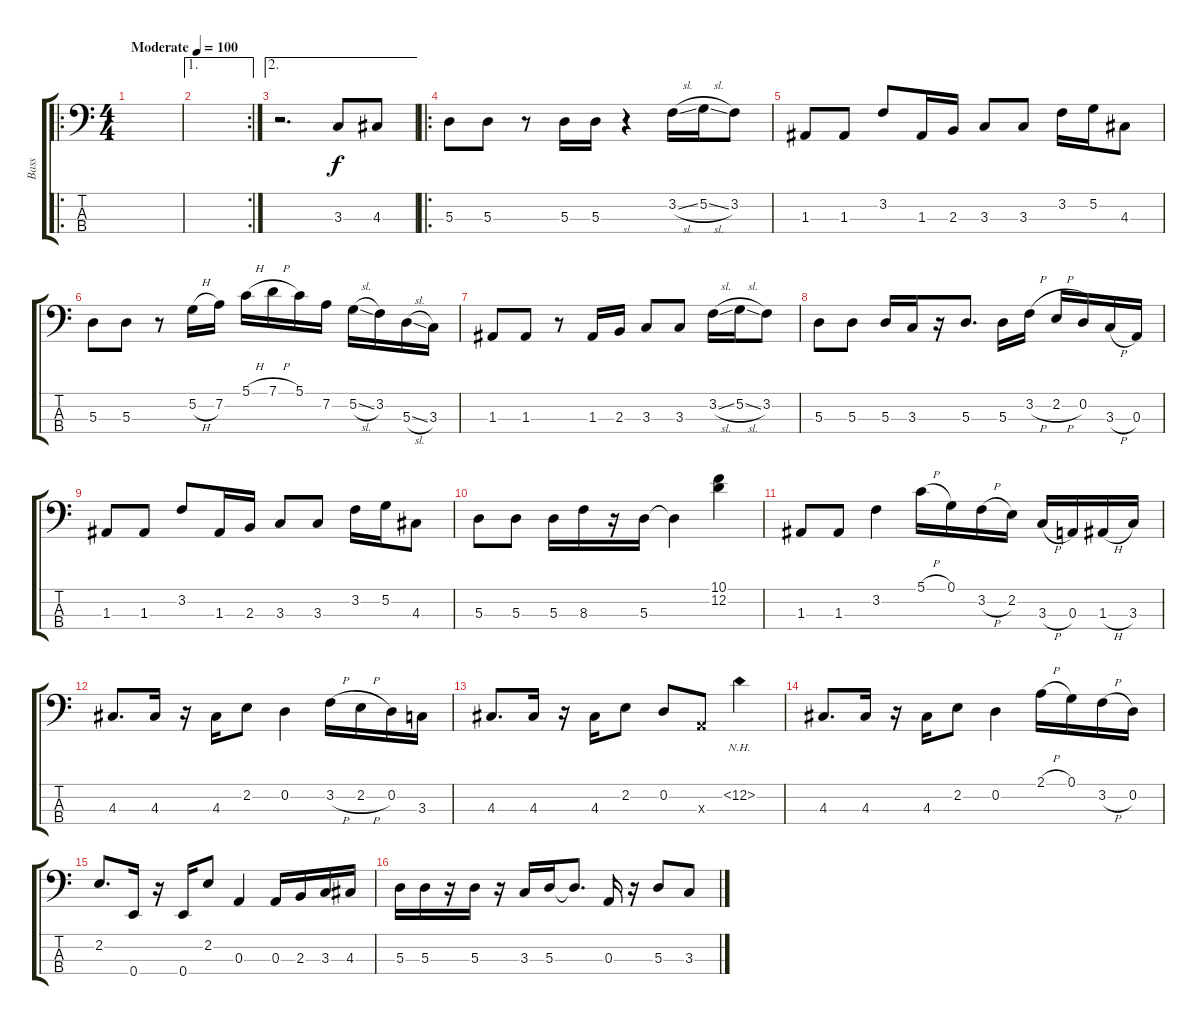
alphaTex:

\track ("Bass" "Bass") {instrument electricbassfinger}
\staff {score tabs}
\tuning (G2 D2 A1 E1) {hide}
\ro
\ts (4 4)
\tempo (100 "Moderate")
\clef f4
\ks c
|
\ae 1
\rc 2
|
\ae 2
r.2{d} 3.3.8 4.3.8 |
\ro
5.3.8 5.3.8 r.8 5.3.16 5.3.16 r.4 3.2{sl}.16 5.2{sl}.16 3.2.8 |
1.3.8 1.3.8 3.2.8 1.3.16 2.3.16 3.3.8 3.3.8 3.2.16 5.2.16 4.3.8 |
5.3.8 5.3.8 r.8 5.2{h}.16 7.2.16 5.1{h}.16 7.1{h}.16 5.1.16 7.2.16 5.2{sl}.16 3.2.16 5.3{sl}.16 3.3.16 |
1.3.8 1.3.8 r.8 1.3.16 2.3.16 3.3.8 3.3.8 3.2{sl}.16 5.2{sl}.16 3.2.8 |
5.3.8 5.3.8 5.3.16 3.3.16 r.16 5.3.8{d} 5.3.16 3.2{h}.16 2.2{h}.16 0.2.16 3.3{h}.16 0.3.16 |
1.3.8 1.3.8 3.2.8 1.3.16 2.3.16 3.3.8 3.3.8 3.2.16 5.2.16 4.3.8 |
5.3.8 5.3.8 5.3.16 8.3.16 r.16 5.3.16 5.3{t}.4 (10.1 12.2).4 |
1.3.8 1.3.8 3.2.4 5.1{h}.16 0.1.16 3.2{h}.16 2.2.16 3.3{h}.16 0.3.16 1.3{h}.16 3.3.16 |
4.3.8{d} 4.3.16 r.16 4.3.16 2.2.8 0.2.4 3.2{h}.16 2.2{h}.16 0.2.16 3.3.16 |
4.3.8{d} 4.3.16 r.16 4.3.16 2.2.8 0.2.8 0.3{x}.8 12.2{nh}.4 |
4.3.8{d} 4.3.16 r.16 4.3.16 2.2.8 0.2.4 2.1{h}.16 0.1.16 3.2{h}.16 0.2.16 |
2.2.8{d} 0.4.16 r.16 0.4.16 2.2.8 0.3.4 0.3.16 2.3.16 3.3.16 4.3.16 |
5.3.16 5.3.16 r.16 5.3.16 r.16 3.3.16 5.3.16 5.3{t}.8{d} 0.3.16 r.16 5.3.8 3.3.8
